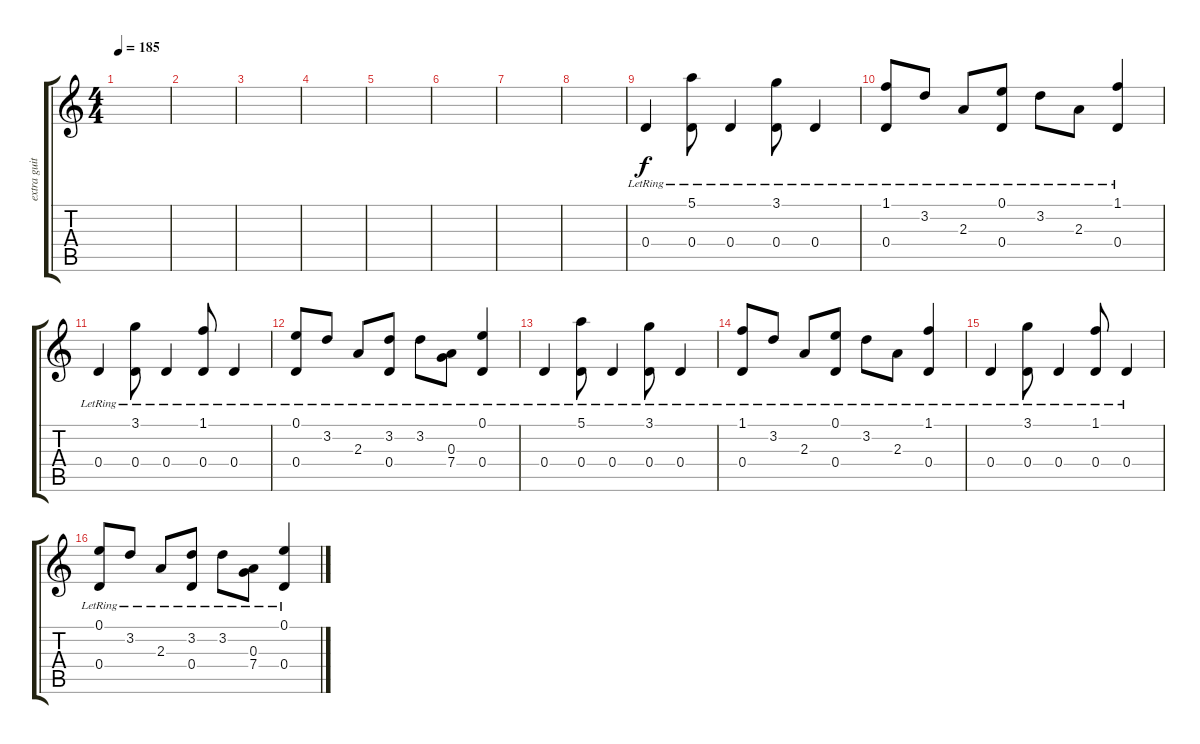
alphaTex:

\track ("extra guitar (akustik)" "extra guit") {instrument acousticguitarsteel}
\staff {score tabs}
\tuning (E4 B3 G3 D3 A2 E2) {hide}
\ts (4 4)
\tempo 185
\clef g2
\ks c
|
|
|
|
|
|
|
|
0.4{lr}.4{volume 6} (5.1{lr} 0.4).8 0.4{lr}.4 (3.1{lr} 0.4).8 0.4{lr}.4 |
(1.1{lr} 0.4).8 3.2{lr}.8 2.3{lr}.8 (0.1{lr} 0.4).8 3.2{lr}.8 2.3{lr}.8 (1.1{lr} 0.4).4 |
0.4{lr}.4 (3.1{lr} 0.4).8 0.4{lr}.4 (1.1{lr} 0.4).8 0.4{lr}.4 |
(0.1{lr} 0.4).8 3.2{lr}.8 2.3{lr}.8 (3.2{lr} 0.4).8 3.2{lr}.8 (0.3{lr} 7.4).8 (0.1{lr} 0.4).4 |
0.4{lr}.4 (5.1{lr} 0.4).8 0.4{lr}.4 (3.1{lr} 0.4).8 0.4{lr}.4 |
(1.1{lr} 0.4).8 3.2{lr}.8 2.3{lr}.8 (0.1{lr} 0.4).8 3.2{lr}.8 2.3{lr}.8 (1.1{lr} 0.4).4 |
0.4{lr}.4 (3.1{lr} 0.4).8 0.4{lr}.4 (1.1{lr} 0.4).8 0.4{lr}.4 |
(0.1{lr} 0.4).8 3.2{lr}.8 2.3{lr}.8 (3.2{lr} 0.4).8 3.2{lr}.8 (0.3{lr} 7.4).8 (0.1{lr} 0.4).4
